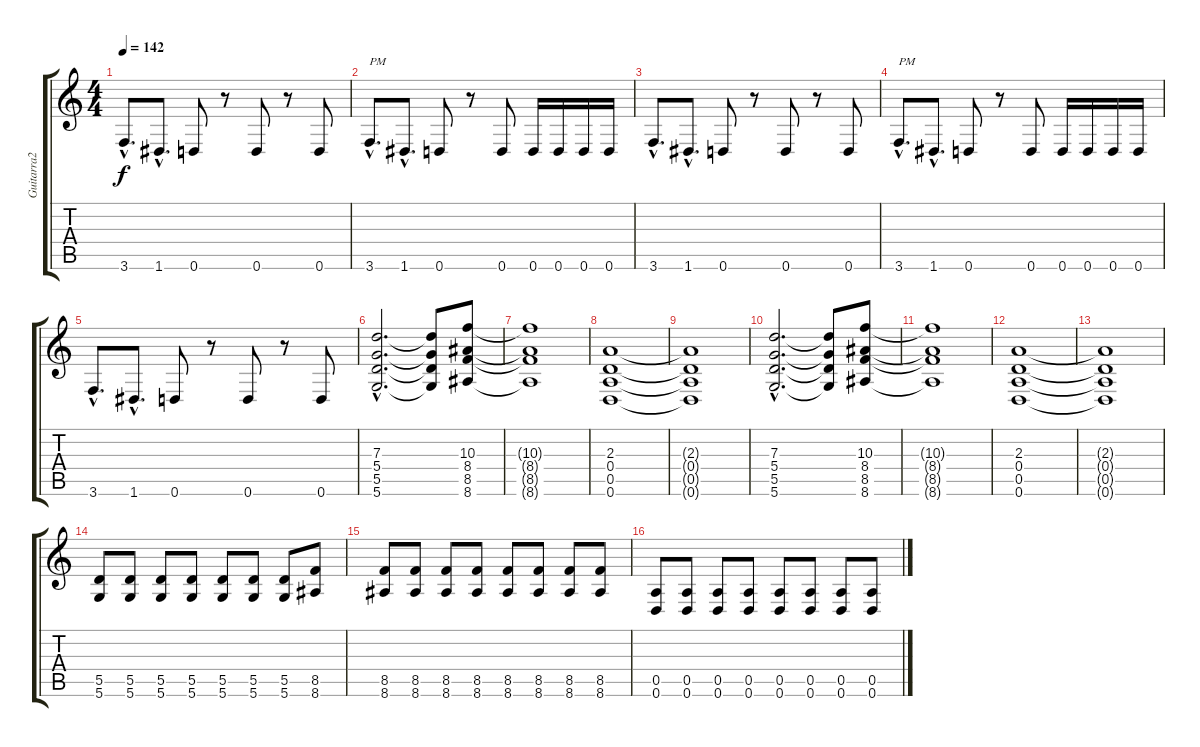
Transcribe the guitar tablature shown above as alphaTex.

\track ("Guitarra2" "Guitarra2") {instrument overdrivenguitar}
\staff {score tabs}
\tuning (E4 B3 G3 D3 A2 D2) {hide}
\ts (4 4)
\tempo 142
\clef g2
\ks c
3.6{hac}.8{d dy f} 1.6{hac}.8{d} 0.6.8 r.8 0.6.8 r.8 0.6.8 |
3.6{hac}.8{d txt "PM"} 1.6{hac}.8{d} 0.6.8 r.8 0.6.8 0.6.16 0.6.16 0.6.16 0.6.16 |
3.6{hac}.8{d} 1.6{hac}.8{d} 0.6.8 r.8 0.6.8 r.8 0.6.8 |
3.6{hac}.8{d txt "PM"} 1.6{hac}.8{d} 0.6.8 r.8 0.6.8 0.6.16 0.6.16 0.6.16 0.6.16 |
3.6{hac}.8{d} 1.6{hac}.8{d} 0.6.8 r.8 0.6.8 r.8 0.6.8 |
(7.3{hac} 5.4{hac} 5.5{hac} 5.6{hac}).2{d} (7.3{t} 5.4{t} 5.5{t} 5.6{t}).8 (10.3 8.4 8.5 8.6).8 |
(10.3{t} 8.4{t} 8.5{t} 8.6{t}).1 |
(2.3 0.4 0.5 0.6).1{volume 5} |
(2.3{t} 0.4{t} 0.5{t} 0.6{t}).1 |
(7.3{hac} 5.4{hac} 5.5{hac} 5.6{hac}).2{d} (7.3{t} 5.4{t} 5.5{t} 5.6{t}).8 (10.3 8.4 8.5 8.6).8 |
(10.3{t} 8.4{t} 8.5{t} 8.6{t}).1 |
(2.3 0.4 0.5 0.6).1{volume 5} |
(2.3{t} 0.4{t} 0.5{t} 0.6{t}).1 |
(5.5 5.6).8{volume 11} (5.5 5.6).8 (5.5 5.6).8 (5.5 5.6).8 (5.5 5.6).8 (5.5 5.6).8 (5.5 5.6).8 (8.5 8.6).8 |
(8.5 8.6).8 (8.5 8.6).8 (8.5 8.6).8 (8.5 8.6).8 (8.5 8.6).8 (8.5 8.6).8 (8.5 8.6).8 (8.5 8.6).8 |
(0.5 0.6).8 (0.5 0.6).8 (0.5 0.6).8 (0.5 0.6).8 (0.5 0.6).8 (0.5 0.6).8 (0.5 0.6).8 (0.5 0.6).8
